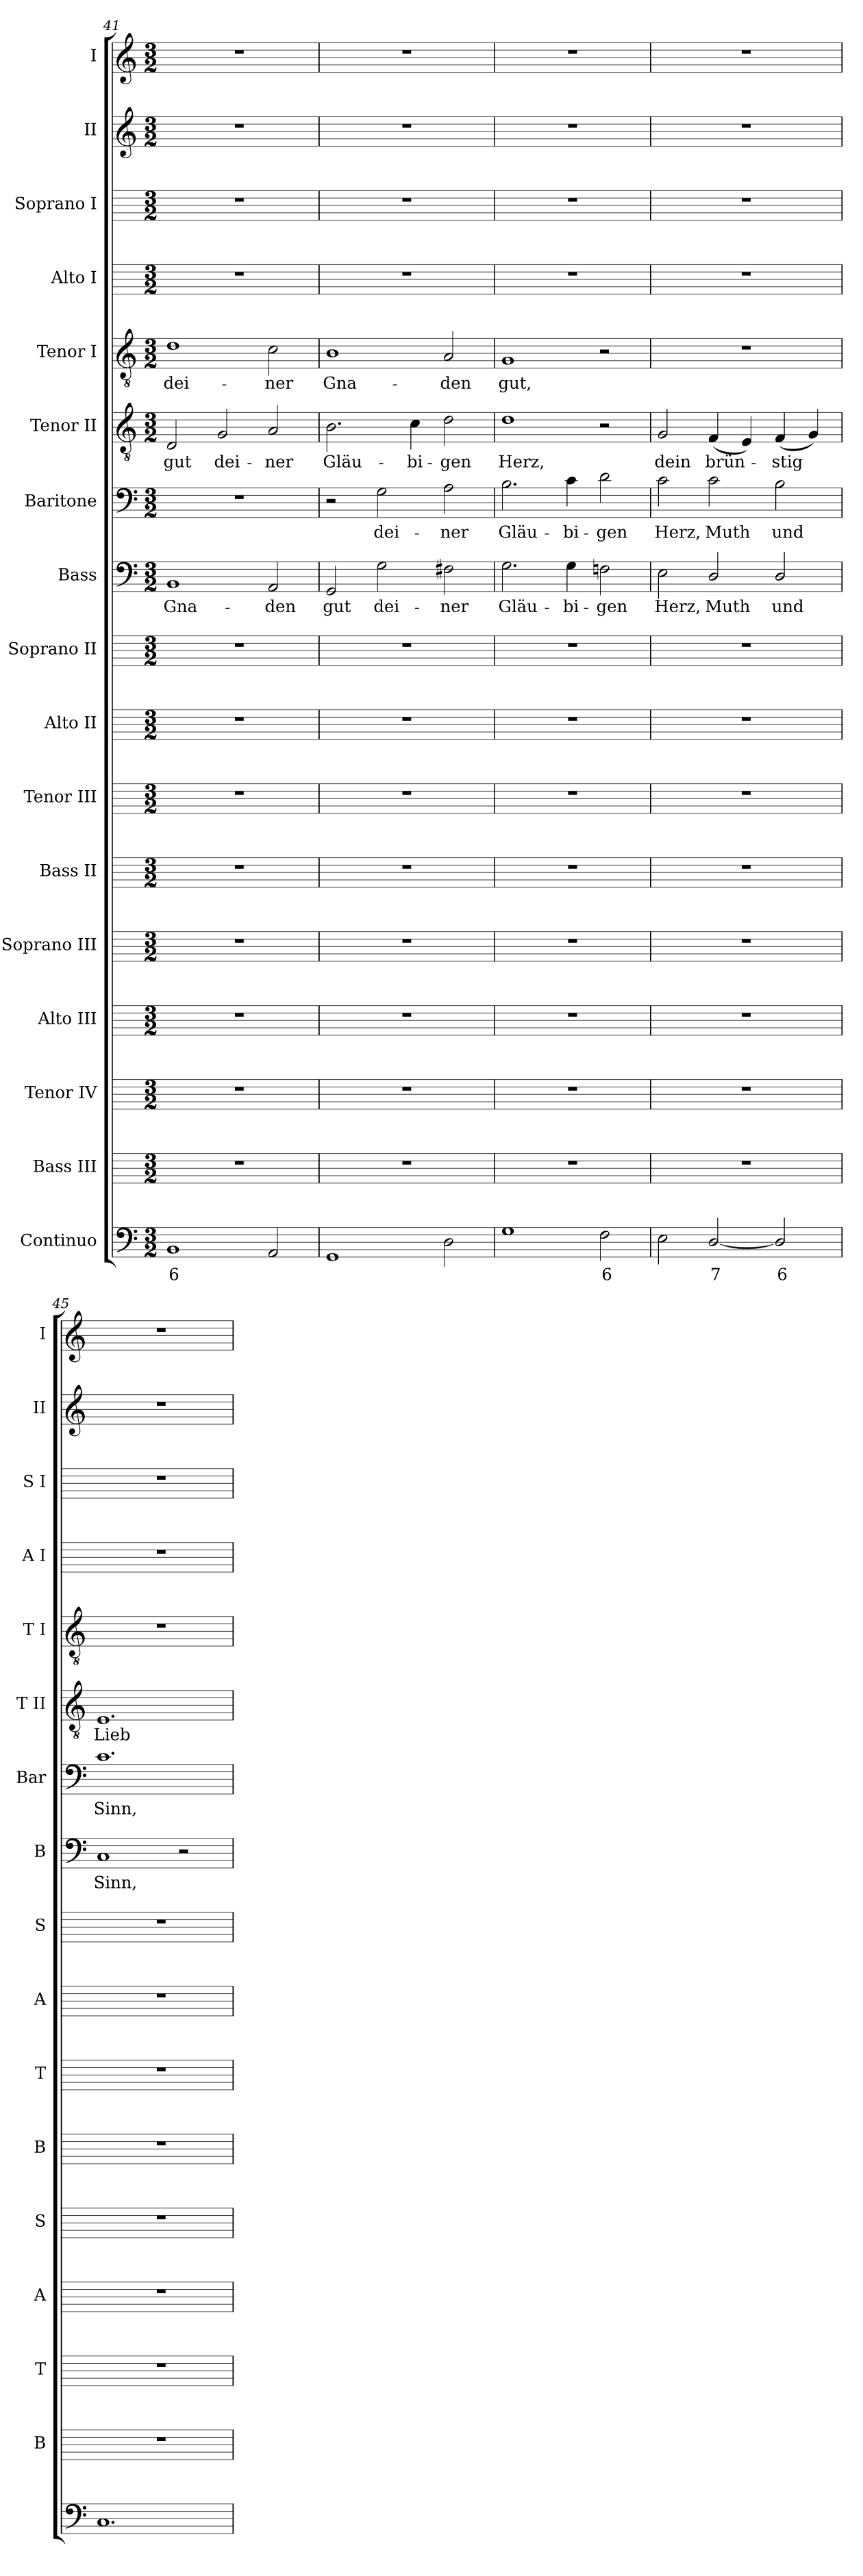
**kern	**text	**kern	**kern	**kern	**kern	**kern	**kern	**kern	**kern	**kern	**text	**kern	**text	**kern	**text	**kern	**text	**kern	**kern	**kern	**kern
*part17	*part17	*part16	*part15	*part14	*part13	*part12	*part11	*part10	*part9	*part8	*part8	*part7	*part7	*part6	*part6	*part5	*part5	*part4	*part3	*part2	*part1
*staff17	*staff17	*staff16	*staff15	*staff14	*staff13	*staff12	*staff11	*staff10	*staff9	*staff8	*staff8	*staff7	*staff7	*staff6	*staff6	*staff5	*staff5	*staff4	*staff3	*staff2	*staff1
*I"Continuo	*	*I"Bass III	*I"Tenor IV	*I"Alto III	*I"Soprano III	*I"Bass II	*I"Tenor III	*I"Alto II	*I"Soprano II	*I"Bass	*	*I"Baritone	*	*I"Tenor II	*	*I"Tenor I	*	*I"Alto I	*I"Soprano I	*I"II	*I"I
*	*	*I'B	*I'T	*I'A	*I'S	*I'B	*I'T	*I'A	*I'S	*I'B	*	*I'Bar	*	*I'T II	*	*I'T I	*	*I'A I	*I'S I	*I'II	*I'I
!!LO:LB:g=z
*clefF4	*	*	*	*	*	*	*	*	*	*clefF4	*	*clefF4	*	*clefGv2	*	*clefGv2	*	*	*	*clefG2	*clefG2
*	*	*ITrd4c7	*ITrd4c7	*ITrd4c7	*ITrd4c7	*ITrd4c7	*ITrd4c7	*ITrd4c7	*ITrd4c7	*	*	*	*	*	*	*	*	*	*	*	*
*k[]	*	*	*	*	*	*	*	*	*	*k[]	*	*k[]	*	*k[]	*	*k[]	*	*	*	*k[]	*k[]
*C:	*	*	*	*	*	*	*	*	*	*C:	*	*C:	*	*C:	*	*C:	*	*	*	*C:	*C:
*M3/2	*	*M3/2	*M3/2	*M3/2	*M3/2	*M3/2	*M3/2	*M3/2	*M3/2	*M3/2	*	*M3/2	*	*M3/2	*	*M3/2	*	*M3/2	*M3/2	*M3/2	*M3/2
=41	=41	=41	=41	=41	=41	=41	=41	=41	=41	=41	=41	=41	=41	=41	=41	=41	=41	=41	=41	=41	=41
!	!LO:LY:b	!	!	!	!	!	!	!	!	!	!LO:LY:b	!LO:N:vis=1	!	!	!LO:LY:b	!	!LO:LY:b	!	!	!	!
1BB	6	1.r	1.r	1.r	1.r	1.r	1.r	1.r	1.r	1BB	Gna-	1.r	.	2D	gut	1d	dei-	1.r	1.r	1.r	1.r
!	!	!	!	!	!	!	!	!	!	!	!	!	!	!	!LO:LY:b	!	!	!	!	!	!
.	.	.	.	.	.	.	.	.	.	.	.	.	.	2G	dei-	.	.	.	.	.	.
!	!	!	!	!	!	!	!	!	!	!	!LO:LY:b	!	!	!	!LO:LY:b	!	!LO:LY:b	!	!	!	!
2AA	.	.	.	.	.	.	.	.	.	2AA	-den	.	.	2A	-ner	2c	-ner	.	.	.	.
=42	=42	=42	=42	=42	=42	=42	=42	=42	=42	=42	=42	=42	=42	=42	=42	=42	=42	=42	=42	=42	=42
!	!	!	!	!	!	!	!	!	!	!	!LO:LY:b	!	!	!	!LO:LY:b	!	!LO:LY:b	!	!	!	!
1GG	.	1.r	1.r	1.r	1.r	1.r	1.r	1.r	1.r	2GG	gut	2r	.	2.B	Gläu-	1B	Gna-	1.r	1.r	1.r	1.r
!	!	!	!	!	!	!	!	!	!	!	!LO:LY:b	!	!LO:LY:b	!	!	!	!	!	!	!	!
.	.	.	.	.	.	.	.	.	.	2G	dei-	2G	dei-	.	.	.	.	.	.	.	.
!	!	!	!	!	!	!	!	!	!	!	!	!	!	!	!LO:LY:b	!	!	!	!	!	!
.	.	.	.	.	.	.	.	.	.	.	.	.	.	4c	-bi-	.	.	.	.	.	.
!	!	!	!	!	!	!	!	!	!	!	!LO:LY:b	!	!LO:LY:b	!	!LO:LY:b	!	!LO:LY:b	!	!	!	!
2D	.	.	.	.	.	.	.	.	.	2F#X	-ner	2A	-ner	2d	-gen	2A	-den	.	.	.	.
=43	=43	=43	=43	=43	=43	=43	=43	=43	=43	=43	=43	=43	=43	=43	=43	=43	=43	=43	=43	=43	=43
!	!	!	!	!	!	!	!	!	!	!	!LO:LY:b	!	!LO:LY:b	!	!LO:LY:b	!	!LO:LY:b	!	!	!	!
1G	.	1.r	1.r	1.r	1.r	1.r	1.r	1.r	1.r	2.G	Gläu-	2.B	Gläu-	1d	Herz,	1G	gut,	1.r	1.r	1.r	1.r
!	!	!	!	!	!	!	!	!	!	!	!LO:LY:b	!	!LO:LY:b	!	!	!	!	!	!	!	!
.	.	.	.	.	.	.	.	.	.	4G	-bi-	4c	-bi-	.	.	.	.	.	.	.	.
!	!LO:LY:b	!	!	!	!	!	!	!	!	!	!LO:LY:b	!	!LO:LY:b	!	!	!	!	!	!	!	!
2F	6	.	.	.	.	.	.	.	.	2Fn	-gen	2d	-gen	2r	.	2r	.	.	.	.	.
=44	=44	=44	=44	=44	=44	=44	=44	=44	=44	=44	=44	=44	=44	=44	=44	=44	=44	=44	=44	=44	=44
!	!	!	!	!	!	!	!	!	!	!	!LO:LY:b	!	!LO:LY:b	!	!LO:LY:b	!LO:N:vis=1	!	!	!	!	!
2E	.	1.r	1.r	1.r	1.r	1.r	1.r	1.r	1.r	2E	Herz,	2c	Herz,	2G	dein	1.r	.	1.r	1.r	1.r	1.r
!	!LO:LY:b	!	!	!	!	!	!	!	!	!	!LO:LY:b	!	!LO:LY:b	!	!LO:LY:b	!	!	!	!	!	!
[2D/	7	.	.	.	.	.	.	.	.	2D/	Muth	2c	Muth	(<4F	brün-	.	.	.	.	.	.
.	.	.	.	.	.	.	.	.	.	.	.	.	.	4E)	.	.	.	.	.	.	.
!	!LO:LY:b	!	!	!	!	!	!	!	!	!	!LO:LY:b	!	!LO:LY:b	!	!LO:LY:b	!	!	!	!	!	!
2D/]	6	.	.	.	.	.	.	.	.	2D/	und	2B	und	(<4F	stig	.	.	.	.	.	.
.	.	.	.	.	.	.	.	.	.	.	.	.	.	4G)	.	.	.	.	.	.	.
=45	=45	=45	=45	=45	=45	=45	=45	=45	=45	=45	=45	=45	=45	=45	=45	=45	=45	=45	=45	=45	=45
!	!	!	!	!	!	!	!	!	!	!	!LO:LY:b	!	!LO:LY:b	!	!LO:LY:b	!LO:N:vis=1	!	!	!	!	!
1.C	.	1.r	1.r	1.r	1.r	1.r	1.r	1.r	1.r	1C	Sinn,	1.c	Sinn,	1.E	Lieb	1.r	.	1.r	1.r	1.r	1.r
.	.	.	.	.	.	.	.	.	.	2r	.	.	.	.	.	.	.	.	.	.	.
=	=	=	=	=	=	=	=	=	=	=	=	=	=	=	=	=	=	=	=	=	=
*-	*-	*-	*-	*-	*-	*-	*-	*-	*-	*-	*-	*-	*-	*-	*-	*-	*-	*-	*-	*-	*-
